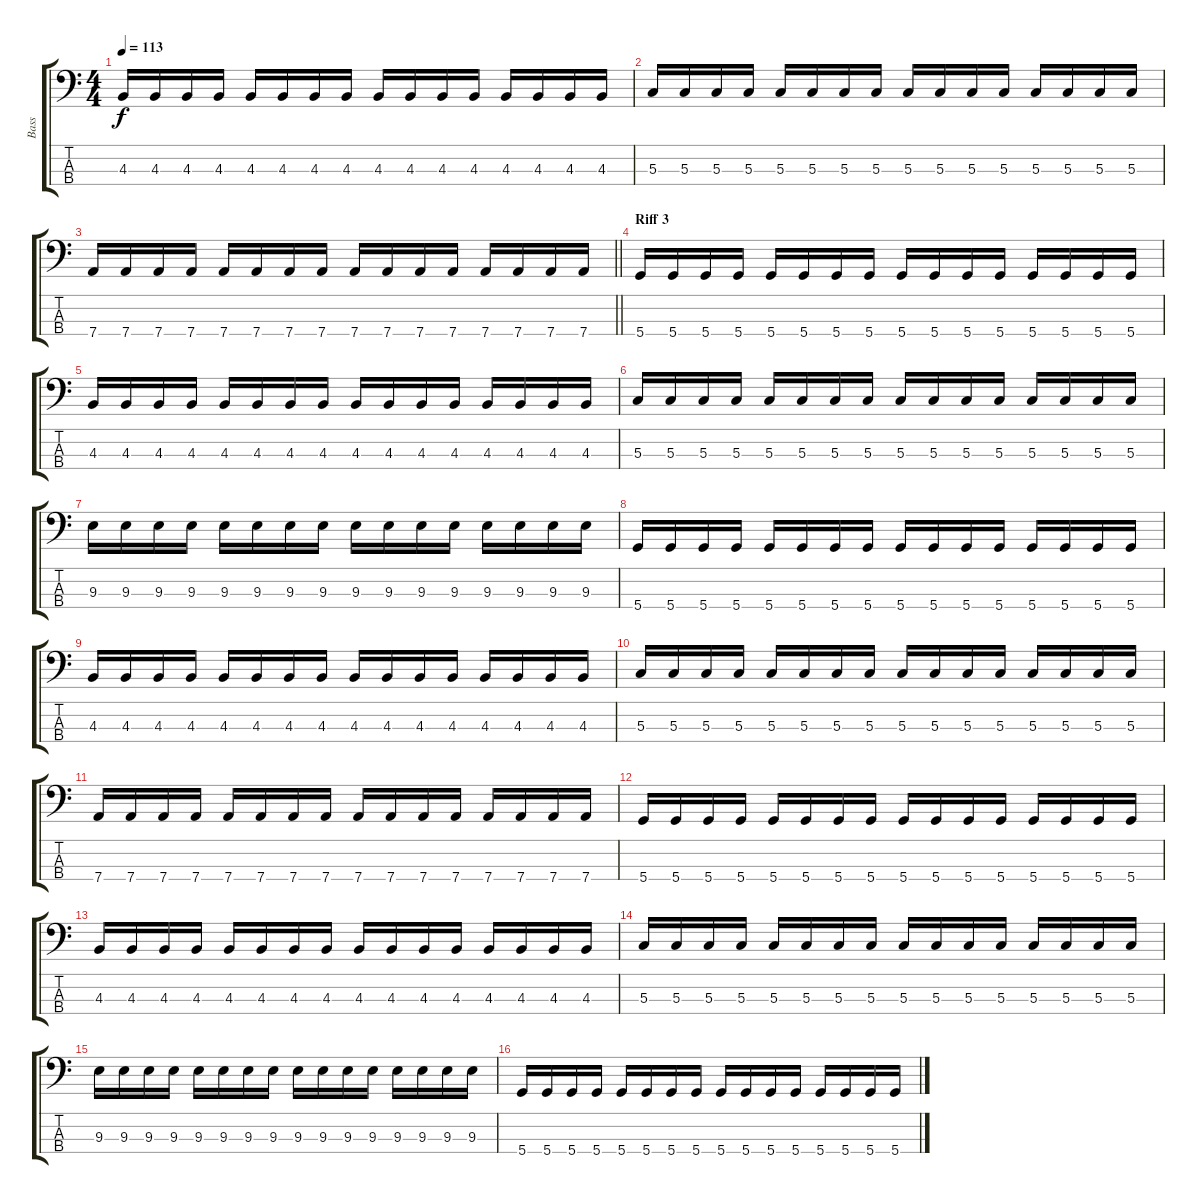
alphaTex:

\track ("Bass" "Bass") {instrument electricbassfinger}
\staff {score tabs}
\tuning (F2 C2 G1 D1) {hide}
\ts (4 4)
\tempo 113
\clef f4
\ks c
4.3.16{dy f} 4.3.16 4.3.16 4.3.16 4.3.16 4.3.16 4.3.16 4.3.16 4.3.16 4.3.16 4.3.16 4.3.16 4.3.16 4.3.16 4.3.16 4.3.16 |
5.3.16 5.3.16 5.3.16 5.3.16 5.3.16 5.3.16 5.3.16 5.3.16 5.3.16 5.3.16 5.3.16 5.3.16 5.3.16 5.3.16 5.3.16 5.3.16 |
\barLineRight lightlight
7.4.16 7.4.16 7.4.16 7.4.16 7.4.16 7.4.16 7.4.16 7.4.16 7.4.16 7.4.16 7.4.16 7.4.16 7.4.16 7.4.16 7.4.16 7.4.16 |
\section ("" "Riff 3")
5.4.16 5.4.16 5.4.16 5.4.16 5.4.16 5.4.16 5.4.16 5.4.16 5.4.16 5.4.16 5.4.16 5.4.16 5.4.16 5.4.16 5.4.16 5.4.16 |
4.3.16 4.3.16 4.3.16 4.3.16 4.3.16 4.3.16 4.3.16 4.3.16 4.3.16 4.3.16 4.3.16 4.3.16 4.3.16 4.3.16 4.3.16 4.3.16 |
5.3.16 5.3.16 5.3.16 5.3.16 5.3.16 5.3.16 5.3.16 5.3.16 5.3.16 5.3.16 5.3.16 5.3.16 5.3.16 5.3.16 5.3.16 5.3.16 |
9.3.16 9.3.16 9.3.16 9.3.16 9.3.16 9.3.16 9.3.16 9.3.16 9.3.16 9.3.16 9.3.16 9.3.16 9.3.16 9.3.16 9.3.16 9.3.16 |
5.4.16 5.4.16 5.4.16 5.4.16 5.4.16 5.4.16 5.4.16 5.4.16 5.4.16 5.4.16 5.4.16 5.4.16 5.4.16 5.4.16 5.4.16 5.4.16 |
4.3.16 4.3.16 4.3.16 4.3.16 4.3.16 4.3.16 4.3.16 4.3.16 4.3.16 4.3.16 4.3.16 4.3.16 4.3.16 4.3.16 4.3.16 4.3.16 |
5.3.16 5.3.16 5.3.16 5.3.16 5.3.16 5.3.16 5.3.16 5.3.16 5.3.16 5.3.16 5.3.16 5.3.16 5.3.16 5.3.16 5.3.16 5.3.16 |
7.4.16 7.4.16 7.4.16 7.4.16 7.4.16 7.4.16 7.4.16 7.4.16 7.4.16 7.4.16 7.4.16 7.4.16 7.4.16 7.4.16 7.4.16 7.4.16 |
5.4.16 5.4.16 5.4.16 5.4.16 5.4.16 5.4.16 5.4.16 5.4.16 5.4.16 5.4.16 5.4.16 5.4.16 5.4.16 5.4.16 5.4.16 5.4.16 |
4.3.16 4.3.16 4.3.16 4.3.16 4.3.16 4.3.16 4.3.16 4.3.16 4.3.16 4.3.16 4.3.16 4.3.16 4.3.16 4.3.16 4.3.16 4.3.16 |
5.3.16 5.3.16 5.3.16 5.3.16 5.3.16 5.3.16 5.3.16 5.3.16 5.3.16 5.3.16 5.3.16 5.3.16 5.3.16 5.3.16 5.3.16 5.3.16 |
9.3.16 9.3.16 9.3.16 9.3.16 9.3.16 9.3.16 9.3.16 9.3.16 9.3.16 9.3.16 9.3.16 9.3.16 9.3.16 9.3.16 9.3.16 9.3.16 |
5.4.16 5.4.16 5.4.16 5.4.16 5.4.16 5.4.16 5.4.16 5.4.16 5.4.16 5.4.16 5.4.16 5.4.16 5.4.16 5.4.16 5.4.16 5.4.16
